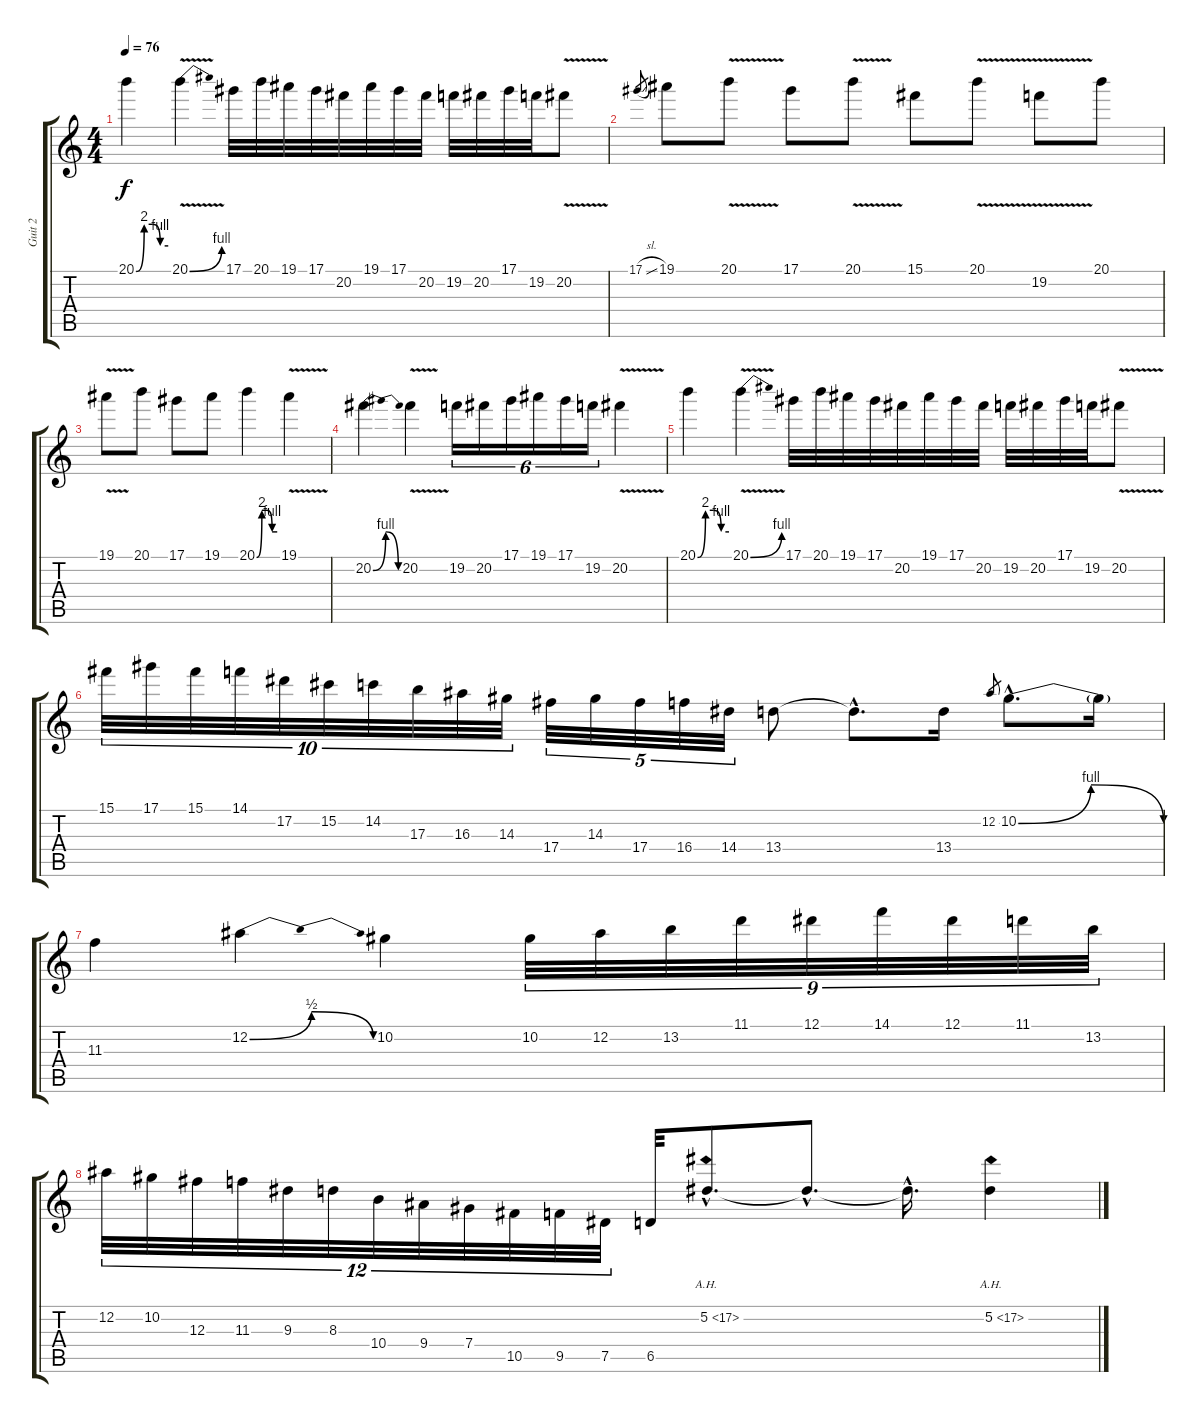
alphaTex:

\track ("Guit 2" "Guit 2") {instrument overdrivenguitar}
\staff {score tabs}
\tuning (Eb4 Bb3 Gb3 Db3 Ab2 Eb2) {hide}
\ts (4 4)
\tempo 76
\clef g2
\ks c
20.1{be (custom 0 0 15 8 30 8 45 4 60 4)}.4{dy f} 20.1{be (bend 0 0 60 4) v}.4 17.1.32 20.1.32 19.1.32 17.1.32 20.2.32 19.1.32 17.1.32 20.2.32 19.2.32 20.2.32 17.1.32 19.2.32 20.2{v}.8 |
17.1{sl}.8{gr} 19.1.8 20.1{v}.8 17.1.8 20.1{v}.8 15.1.8 20.1{v}.8 19.2{v}.8 20.1.8 |
19.1{v}.8 20.1.8 17.1.8 19.1.8 20.1{be (custom 0 0 15 8 30 8 45 4 60 4)}.4 19.1{v}.4 |
20.2{be (bendrelease 0 0 15 4 30 4 60 0)}.4 20.2{v}.4 19.2.16{tu (6 4)} 20.2.16{tu (6 4)} 17.1.16{tu (6 4)} 19.1.16{tu (6 4)} 17.1.16{tu (6 4)} 19.2.16{tu (6 4)} 20.2{v}.4 |
20.1{be (custom 0 0 15 8 30 8 45 4 60 4)}.4 20.1{be (bend 0 0 60 4) v}.4 17.1.32 20.1.32 19.1.32 17.1.32 20.2.32 19.1.32 17.1.32 20.2.32 19.2.32 20.2.32 17.1.32 19.2.32 20.2{v}.8 |
15.1.32{tu (10 8)} 17.1.32{tu (10 8)} 15.1.32{tu (10 8)} 14.1.32{tu (10 8)} 17.2.32{tu (10 8)} 15.2.32{tu (10 8)} 14.2.32{tu (10 8)} 17.3.32{tu (10 8)} 16.3.32{tu (10 8)} 14.3.32{tu (10 8)} 17.4.32{tu (5 4)} 14.3.32{tu (5 4)} 17.4.32{tu (5 4)} 16.4.32{tu (5 4)} 14.4.32{tu (5 4)} 13.4.8 13.4{hac t}.8{d} 13.4.16 12.2.8{gr} 10.2{be (bendrelease 0 0 15 4 30 4 60 0) hac}.8{d} 10.2{t}.16 |
11.3.4 12.2{be (bendrelease 0 0 15 2 30 2 60 0)}.4 10.2.4 10.2.32{tu (9 8)} 12.2.32{tu (9 8)} 13.2.32{tu (9 8)} 11.1.32{tu (9 8)} 12.1.32{tu (9 8)} 14.1.32{tu (9 8)} 12.1.32{tu (9 8)} 11.1.32{tu (9 8)} 13.2.32{tu (9 8)} |
12.2.32{tu (12 8)} 10.2.32{tu (12 8)} 12.3.32{tu (12 8)} 11.3.32{tu (12 8)} 9.3.32{tu (12 8)} 8.3.32{tu (12 8)} 10.4.32{tu (12 8)} 9.4.32{tu (12 8)} 7.4.32{tu (12 8)} 10.5.32{tu (12 8)} 9.5.32{tu (12 8)} 7.5.32{tu (12 8)} 6.5.32 5.2{ah 12 hac}.8{d} 5.2{hac t}.8{d} 5.2{hac t}.16{d} 5.2{ah 12}.4
